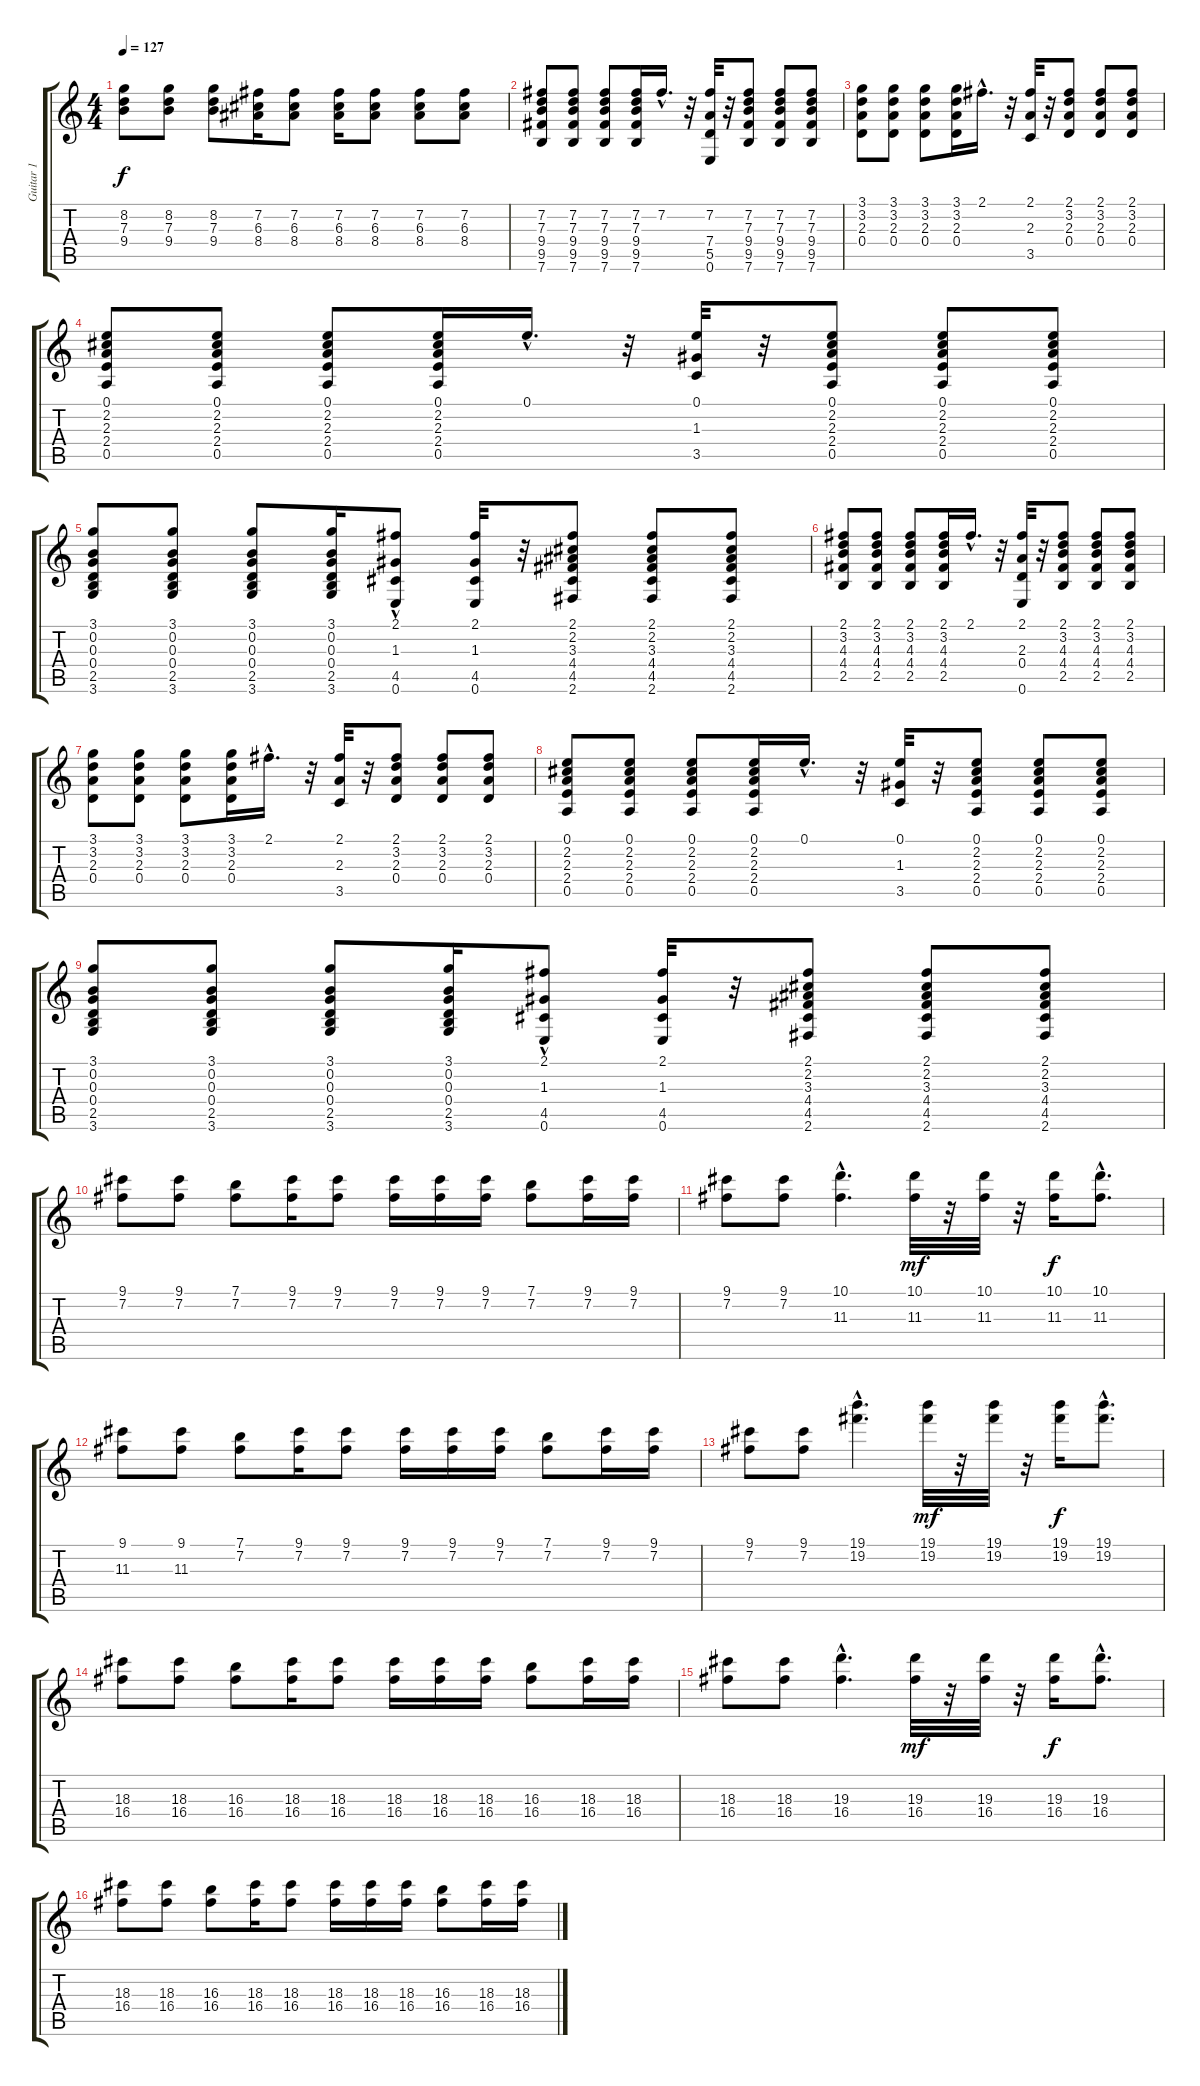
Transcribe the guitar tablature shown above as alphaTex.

\track ("Guitar 1" "Guitar 1") {instrument distortionguitar}
\staff {score tabs}
\tuning (E4 B3 G3 D3 A2 E2) {hide}
\ts (4 4)
\tempo 127
\clef g2
\ks c
(8.2 7.3 9.4).8{dy f} (8.2 7.3 9.4).8 (8.2 7.3 9.4).8 (7.2 6.3 8.4).16 (7.2 6.3 8.4).8 (7.2 6.3 8.4).16 (7.2 6.3 8.4).8 (7.2 6.3 8.4).8 (7.2 6.3 8.4).8 |
(7.2 7.3 9.4 9.5 7.6).8 (7.2 7.3 9.4 9.5 7.6).8 (7.2 7.3 9.4 9.5 7.6).8 (7.2 7.3 9.4 9.5 7.6).16 7.2{hac}.16{d} r.32 (7.2 7.4 5.5 0.6).32 r.32 (7.2 7.3 9.4 9.5 7.6).8 (7.2 7.3 9.4 9.5 7.6).8 (7.2 7.3 9.4 9.5 7.6).8 |
(3.1 3.2 2.3 0.4).8 (3.1 3.2 2.3 0.4).8 (3.1 3.2 2.3 0.4).8 (3.1 3.2 2.3 0.4).16 2.1{hac}.16{d} r.32 (2.1 2.3 3.5).32 r.32 (2.1 3.2 2.3 0.4).8 (2.1 3.2 2.3 0.4).8 (2.1 3.2 2.3 0.4).8 |
(0.1 2.2 2.3 2.4 0.5).8 (0.1 2.2 2.3 2.4 0.5).8 (0.1 2.2 2.3 2.4 0.5).8 (0.1 2.2 2.3 2.4 0.5).16 0.1{hac}.16{d} r.32 (0.1 1.3 3.5).32 r.32 (0.1 2.2 2.3 2.4 0.5).8 (0.1 2.2 2.3 2.4 0.5).8 (0.1 2.2 2.3 2.4 0.5).8 |
(3.1 0.2 0.3 0.4 2.5 3.6).8 (3.1 0.2 0.3 0.4 2.5 3.6).8 (3.1 0.2 0.3 0.4 2.5 3.6).8 (3.1 0.2 0.3 0.4 2.5 3.6).16 (2.1 1.3 4.5{hac} 0.6{hac}).8 (2.1 1.3 4.5 0.6).32 r.32 (2.1 2.2 3.3 4.4 4.5 2.6).8 (2.1 2.2 3.3 4.4 4.5 2.6).8 (2.1 2.2 3.3 4.4 4.5 2.6).8 |
(2.1 3.2 4.3 4.4 2.5).8 (2.1 3.2 4.3 4.4 2.5).8 (2.1 3.2 4.3 4.4 2.5).8 (2.1 3.2 4.3 4.4 2.5).16 2.1{hac}.16{d} r.32 (2.1 2.3 0.4 0.6).32 r.32 (2.1 3.2 4.3 4.4 2.5).8 (2.1 3.2 4.3 4.4 2.5).8 (2.1 3.2 4.3 4.4 2.5).8 |
(3.1 3.2 2.3 0.4).8 (3.1 3.2 2.3 0.4).8 (3.1 3.2 2.3 0.4).8 (3.1 3.2 2.3 0.4).16 2.1{hac}.16{d} r.32 (2.1 2.3 3.5).32 r.32 (2.1 3.2 2.3 0.4).8 (2.1 3.2 2.3 0.4).8 (2.1 3.2 2.3 0.4).8 |
(0.1 2.2 2.3 2.4 0.5).8 (0.1 2.2 2.3 2.4 0.5).8 (0.1 2.2 2.3 2.4 0.5).8 (0.1 2.2 2.3 2.4 0.5).16 0.1{hac}.16{d} r.32 (0.1 1.3 3.5).32 r.32 (0.1 2.2 2.3 2.4 0.5).8 (0.1 2.2 2.3 2.4 0.5).8 (0.1 2.2 2.3 2.4 0.5).8 |
(3.1 0.2 0.3 0.4 2.5 3.6).8 (3.1 0.2 0.3 0.4 2.5 3.6).8 (3.1 0.2 0.3 0.4 2.5 3.6).8 (3.1 0.2 0.3 0.4 2.5 3.6).16 (2.1 1.3 4.5{hac} 0.6{hac}).8 (2.1 1.3 4.5 0.6).32 r.32 (2.1 2.2 3.3 4.4 4.5 2.6).8 (2.1 2.2 3.3 4.4 4.5 2.6).8 (2.1 2.2 3.3 4.4 4.5 2.6).8 |
(9.1 7.2).8 (9.1 7.2).8 (7.1 7.2).8 (9.1 7.2).16 (9.1 7.2).8 (9.1 7.2).16 (9.1 7.2).16 (9.1 7.2).16 (7.1 7.2).8 (9.1 7.2).16 (9.1 7.2).16 |
(9.1 7.2).8 (9.1 7.2).8 (10.1{hac} 11.3{hac}).4{d} (10.1 11.3).32{dy mf} r.32 (10.1 11.3).32 r.32 (10.1 11.3).16{dy f} (10.1{hac} 11.3{hac}).8{d} |
(9.1 11.3).8 (9.1 11.3).8 (7.1 7.2).8 (9.1 7.2).16 (9.1 7.2).8 (9.1 7.2).16 (9.1 7.2).16 (9.1 7.2).16 (7.1 7.2).8 (9.1 7.2).16 (9.1 7.2).16 |
(9.1 7.2).8 (9.1 7.2).8 (19.1{hac} 19.2{hac}).4{d} (19.1 19.2).32{dy mf} r.32 (19.1 19.2).32 r.32 (19.1 19.2).16{dy f} (19.1{hac} 19.2{hac}).8{d} |
(18.3 16.4).8 (18.3 16.4).8 (16.3 16.4).8 (18.3 16.4).16 (18.3 16.4).8 (18.3 16.4).16 (18.3 16.4).16 (18.3 16.4).16 (16.3 16.4).8 (18.3 16.4).16 (18.3 16.4).16 |
(18.3 16.4).8 (18.3 16.4).8 (19.3{hac} 16.4{hac}).4{d} (19.3 16.4).32{dy mf} r.32 (19.3 16.4).32 r.32 (19.3 16.4).16{dy f} (19.3{hac} 16.4{hac}).8{d} |
(18.3 16.4).8 (18.3 16.4).8 (16.3 16.4).8 (18.3 16.4).16 (18.3 16.4).8 (18.3 16.4).16 (18.3 16.4).16 (18.3 16.4).16 (16.3 16.4).8 (18.3 16.4).16 (18.3 16.4).16
